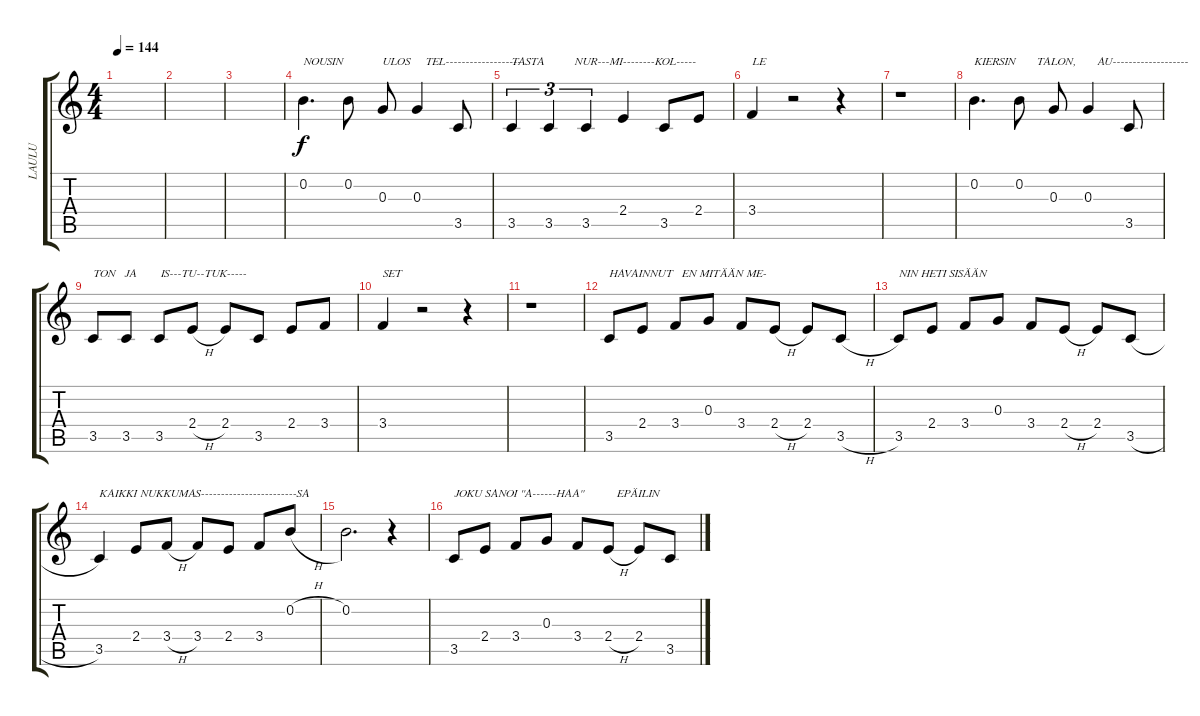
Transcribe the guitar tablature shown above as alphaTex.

\track ("LAULU" "LAULU") {instrument electricguitarclean}
\staff {score tabs}
\tuning (E4 B3 G3 D3 A2 E2) {hide}
\ts (4 4)
\tempo 144
\clef g2
\ks c
|
|
|
0.2.4{d txt "NOUSIN             ULOS     TEL-------------------"} 0.2.8{beam Down} 0.3.8 0.3.4 3.5.8 |
3.5.4{tu (3 2) txt "TASTA          NUR---MI--------KOL-----"} 3.5.4{tu (3 2)} 3.5.4{tu (3 2)} 2.4.4 3.5.8 2.4.8 |
3.4.4{txt "LE"} r.2 r.4 |
r.1 |
0.2.4{d txt "KIERSIN       TALON,       AU-------------------"} 0.2.8{beam Down} 0.3.8 0.3.4 3.5.8 |
3.5.8{txt "TON   JA        IS---TU--TUK-----"} 3.5.8 3.5.8 2.4{h}.8 2.4.8 3.5.8 2.4.8 3.4.8 |
3.4.4{txt "SET"} r.2 r.4 |
r.1 |
3.5.8{txt "HAVAINNUT   EN MITÄÄN ME-"} 2.4.8 3.4.8 0.3.8 3.4.8 2.4{h}.8 2.4.8 3.5{h}.8 |
3.5.8{txt "NIN HETI SISÄÄN                                   "} 2.4.8 3.4.8 0.3.8 3.4.8 2.4{h}.8 2.4.8 3.5{h}.8 |
3.5.4{txt "KAIKKI NUKKUMAS------------------------SA"} 2.4.8 3.4{h}.8 3.4.8 2.4.8 3.4.8 0.2{h}.8 |
0.2.2{d} r.4 |
3.5.8{txt "JOKU SANOI \"A------HAA\"           EPÄILIN"} 2.4.8 3.4.8 0.3.8 3.4.8 2.4{h}.8 2.4.8 3.5{h}.8
